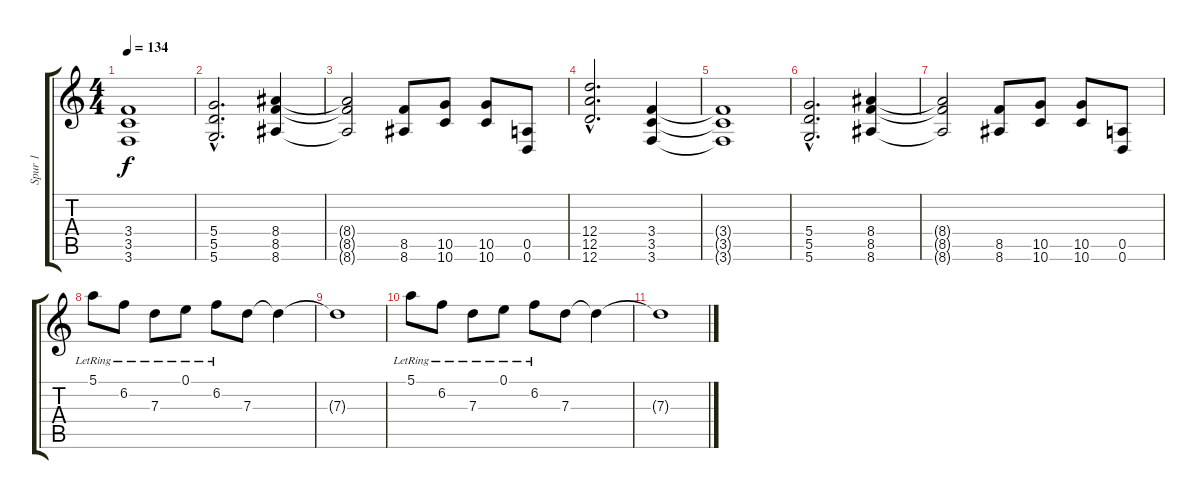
\track ("Spur 1" "Spur 1") {instrument acousticguitarsteel}
\staff {score tabs}
\tuning (E4 B3 G3 D3 A2 D2) {hide}
\ts (4 4)
\tempo 134
\clef g2
\ks c
(3.4{t} 3.5{t} 3.6{t}).1{dy f} |
(5.4{hac} 5.5{hac} 5.6{hac}).2{d} (8.4 8.5 8.6).4 |
(8.4{t} 8.5{t} 8.6{t}).2 (8.5 8.6).8 (10.5 10.6).8 (10.5 10.6).8 (0.5 0.6).8 |
(12.4{hac} 12.5{hac} 12.6{hac}).2{d instrument distortionguitar} (3.4 3.5 3.6).4 |
(3.4{t} 3.5{t} 3.6{t}).1 |
(5.4{hac} 5.5{hac} 5.6{hac}).2{d} (8.4 8.5 8.6).4 |
(8.4{t} 8.5{t} 8.6{t}).2 (8.5 8.6).8 (10.5 10.6).8 (10.5 10.6).8 (0.5 0.6).8 |
5.1{lr}.8{instrument acousticguitarsteel} 6.2{lr}.8 7.3{lr}.8 0.1{lr}.8 6.2{lr}.8 7.3.8 7.3{t}.4 |
7.3{t}.1 |
5.1{lr}.8 6.2{lr}.8 7.3{lr}.8 0.1{lr}.8 6.2{lr}.8 7.3.8 7.3{t}.4 |
7.3{t}.1
